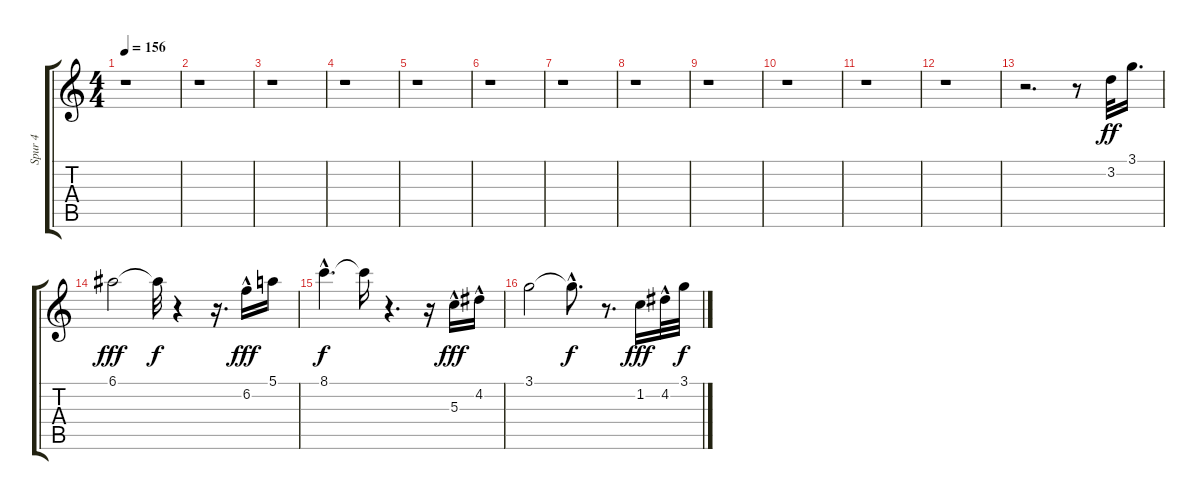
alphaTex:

\track ("Spur 4" "Spur 4") {instrument electricguitarclean}
\staff {score tabs}
\tuning (E4 B3 G3 D3 A2 E2) {hide}
\ts (4 4)
\tempo 156
\clef g2
\ks c
r.1{dy f} |
r.1 |
r.1 |
r.1 |
r.1 |
r.1 |
r.1 |
r.1 |
r.1 |
r.1 |
r.1 |
r.1 |
r.2{d} r.8 3.2.32{dy ff} 3.1.16{d} |
6.1.2{dy fff} 6.1{t}.32{dy f} r.4 r.16{d} 6.2{hac}.16{dy fff} 5.1.16 |
8.1{hac}.4{d dy f} 8.1{t}.16 r.4{d} r.16 5.3{hac}.16{dy fff} 4.2{hac}.16 |
3.1.2 3.1{hac t}.8{d dy f} r.8{d} 1.2.16{dy fff} 4.2{hac}.32 3.1.32{dy f}
